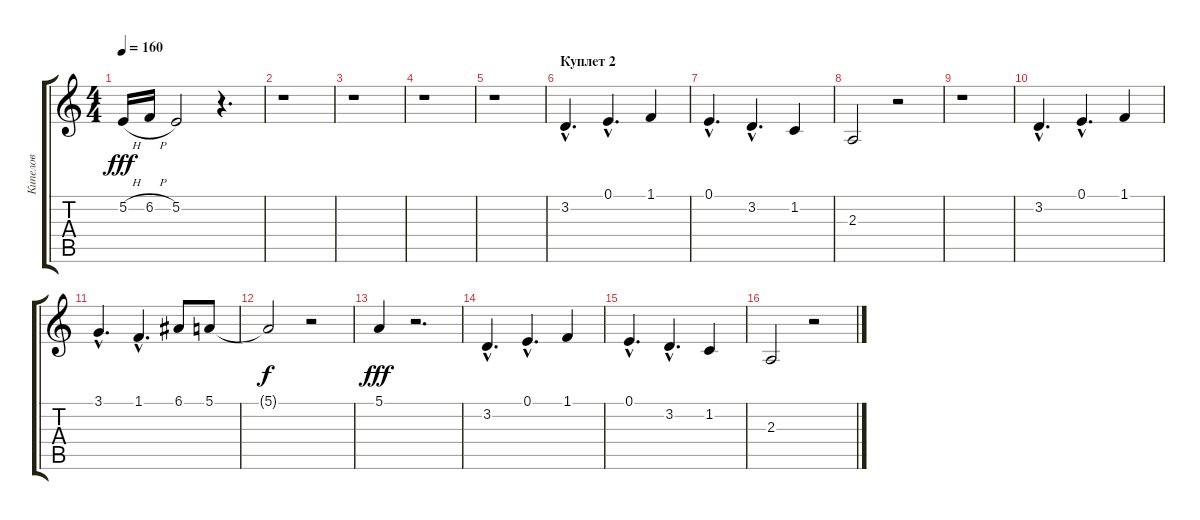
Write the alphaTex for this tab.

\track ("Кипелов" "Кипелов") {instrument tenorsax}
\staff {score tabs}
\tuning (E4 B3 G3 D3 A2 E2) {hide}
\ts (4 4)
\tempo 160
\clef g2
\ks c
5.2{h}.16{dy fff} 6.2{h}.16 5.2.2 r.4{d} |
r.1 |
r.1 |
r.1 |
r.1 |
\section ("" "Куплет 2")
3.2{hac}.4{d} 0.1{hac}.4{d} 1.1.4 |
0.1{hac}.4{d} 3.2{hac}.4{d} 1.2.4 |
2.3.2 r.2 |
r.1 |
3.2{hac}.4{d} 0.1{hac}.4{d} 1.1.4 |
3.1{hac}.4{d} 1.1{hac}.4{d} 6.1.8 5.1.8 |
5.1{t}.2{dy f} r.2 |
5.1.4{dy fff} r.2{d} |
3.2{hac}.4{d} 0.1{hac}.4{d} 1.1.4 |
0.1{hac}.4{d} 3.2{hac}.4{d} 1.2.4 |
2.3.2 r.2
